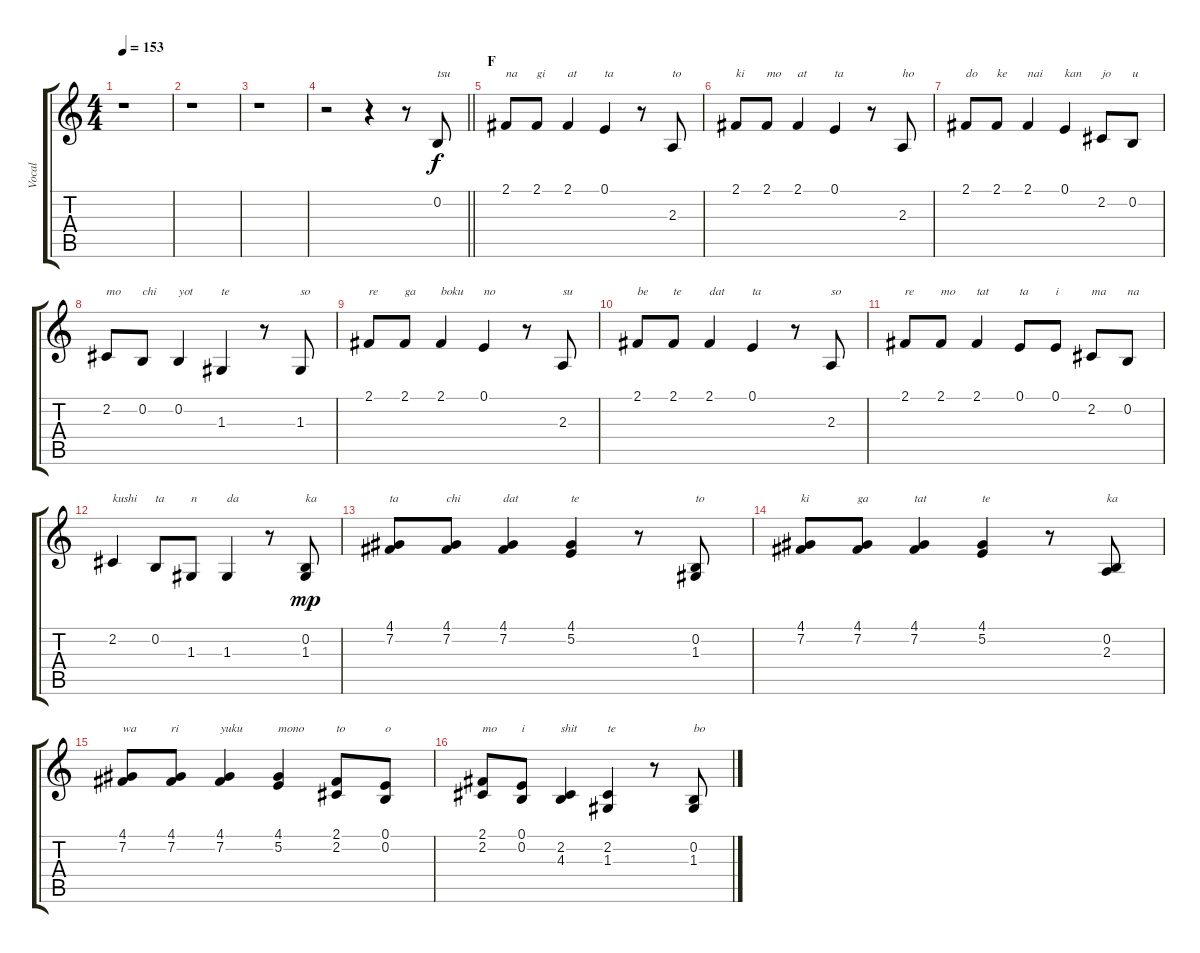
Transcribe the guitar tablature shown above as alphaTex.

\track ("Vocal" "Vocal") {instrument clarinet}
\staff {score tabs}
\tuning (E4 B3 G3 D3 A2 E2) {hide}
\ts (4 4)
\tempo 153
\clef g2
\ks c
r.1{dy f} |
r.1 |
r.1 |
\barLineRight lightlight
r.2 r.4 r.8 0.2.8{txt "tsu"} |
\section ("" "F")
2.1.8{txt "na"} 2.1.8{txt "gi"} 2.1.4{txt "at"} 0.1.4{txt "ta"} r.8 2.3.8{txt "to"} |
2.1.8{txt "ki"} 2.1.8{txt "mo"} 2.1.4{txt "at"} 0.1.4{txt "ta"} r.8 2.3.8{txt "ho"} |
2.1.8{txt "do"} 2.1.8{txt "ke"} 2.1.4{txt "nai"} 0.1.4{txt "kan"} 2.2.8{txt "jo"} 0.2.8{txt "u"} |
2.2.8{txt "mo"} 0.2.8{txt "chi"} 0.2.4{txt "yot"} 1.3.4{txt "te"} r.8 1.3.8{txt "so"} |
2.1.8{txt "re"} 2.1.8{txt "ga"} 2.1.4{txt "boku"} 0.1.4{txt "no"} r.8 2.3.8{txt "su"} |
2.1.8{txt "be"} 2.1.8{txt "te"} 2.1.4{txt "dat"} 0.1.4{txt "ta"} r.8 2.3.8{txt "so"} |
2.1.8{txt "re"} 2.1.8{txt "mo"} 2.1.4{txt "tat"} 0.1.8{txt "ta"} 0.1.8{txt "i"} 2.2.8{txt "ma"} 0.2.8{txt "na"} |
2.2.4{txt "kushi"} 0.2.8{txt "ta"} 1.3.8{txt "n"} 1.3.4{txt "da"} r.8 (0.2 1.3).8{txt "ka" dy mp} |
(4.1 7.2).8{txt "ta"} (4.1 7.2).8{txt "chi"} (4.1 7.2).4{txt "dat"} (4.1 5.2).4{txt "te"} r.8 (0.2 1.3).8{txt "to"} |
(4.1 7.2).8{txt "ki"} (4.1 7.2).8{txt "ga"} (4.1 7.2).4{txt "tat"} (4.1 5.2).4{txt "te"} r.8 (0.2 2.3).8{txt "ka"} |
(4.1 7.2).8{txt "wa"} (4.1 7.2).8{txt "ri"} (4.1 7.2).4{txt "yuku"} (4.1 5.2).4{txt "mono"} (2.1 2.2).8{txt "to"} (0.1 0.2).8{txt "o"} |
(2.1 2.2).8{txt "mo"} (0.1 0.2).8{txt "i"} (2.2 4.3).4{txt "shit"} (2.2 1.3).4{txt "te"} r.8 (0.2 1.3).8{txt "bo"}
